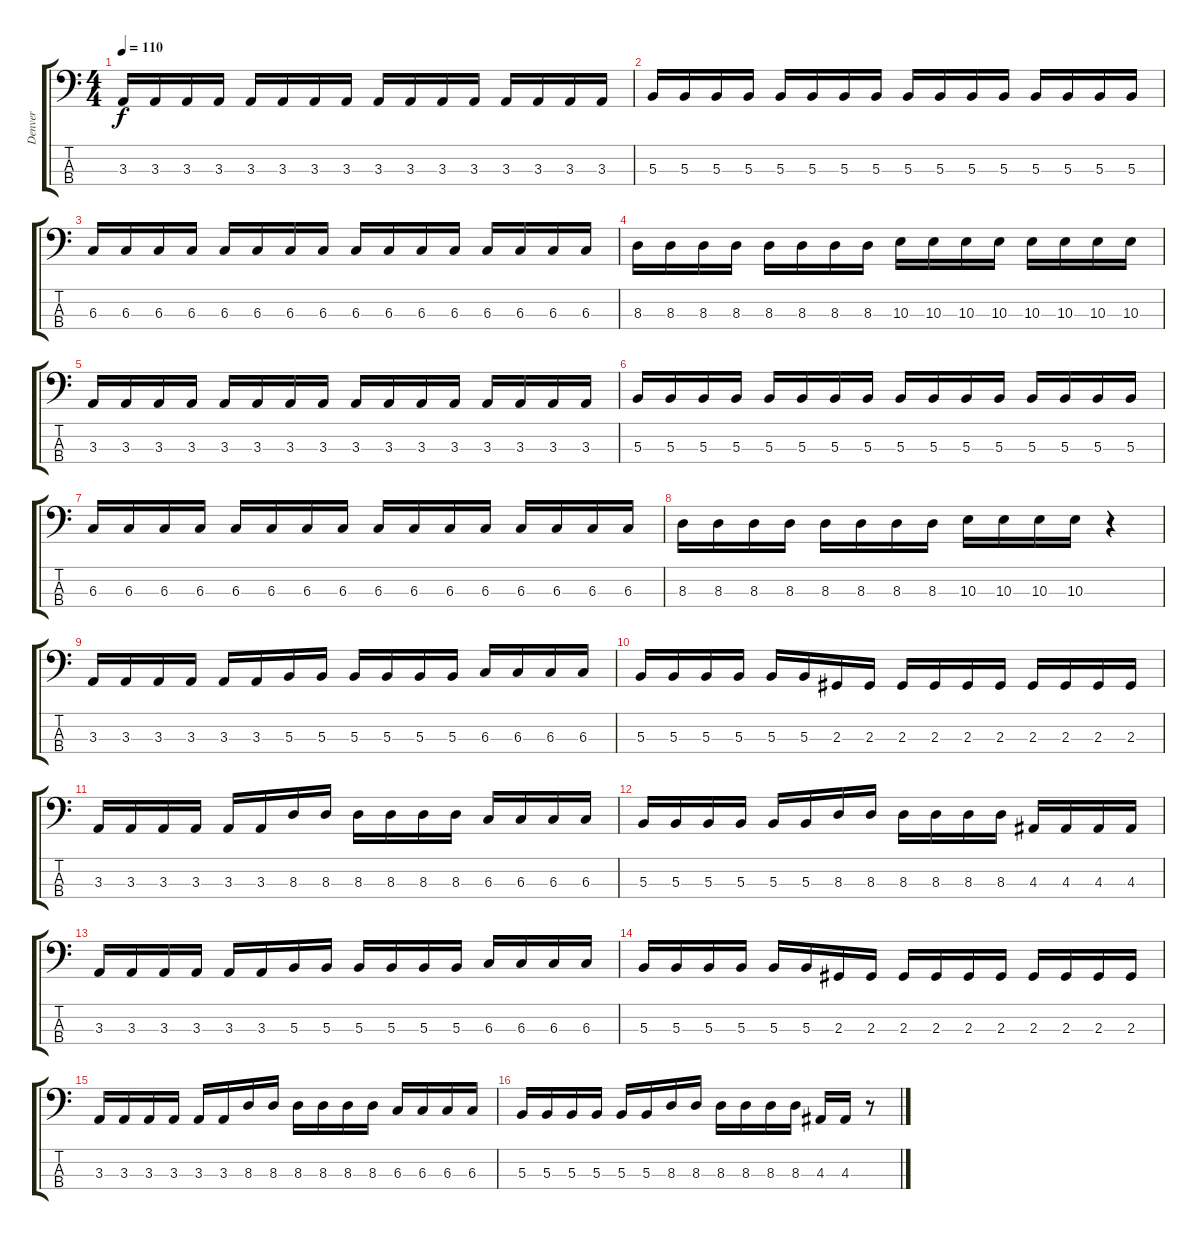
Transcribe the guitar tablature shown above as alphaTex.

\track ("Denver" "Denver") {instrument slapbass2}
\staff {score tabs}
\tuning (E2 B1 Gb1 B0) {hide}
\ts (4 4)
\tempo 110
\clef f4
\ks c
3.3.16{dy f} 3.3.16 3.3.16 3.3.16 3.3.16 3.3.16 3.3.16 3.3.16 3.3.16 3.3.16 3.3.16 3.3.16 3.3.16 3.3.16 3.3.16 3.3.16 |
5.3.16 5.3.16 5.3.16 5.3.16 5.3.16 5.3.16 5.3.16 5.3.16 5.3.16 5.3.16 5.3.16 5.3.16 5.3.16 5.3.16 5.3.16 5.3.16 |
6.3.16 6.3.16 6.3.16 6.3.16 6.3.16 6.3.16 6.3.16 6.3.16 6.3.16 6.3.16 6.3.16 6.3.16 6.3.16 6.3.16 6.3.16 6.3.16 |
8.3.16 8.3.16 8.3.16 8.3.16 8.3.16 8.3.16 8.3.16 8.3.16 10.3.16 10.3.16 10.3.16 10.3.16 10.3.16 10.3.16 10.3.16 10.3.16 |
3.3.16 3.3.16 3.3.16 3.3.16 3.3.16 3.3.16 3.3.16 3.3.16 3.3.16 3.3.16 3.3.16 3.3.16 3.3.16 3.3.16 3.3.16 3.3.16 |
5.3.16 5.3.16 5.3.16 5.3.16 5.3.16 5.3.16 5.3.16 5.3.16 5.3.16 5.3.16 5.3.16 5.3.16 5.3.16 5.3.16 5.3.16 5.3.16 |
6.3.16 6.3.16 6.3.16 6.3.16 6.3.16 6.3.16 6.3.16 6.3.16 6.3.16 6.3.16 6.3.16 6.3.16 6.3.16 6.3.16 6.3.16 6.3.16 |
8.3.16 8.3.16 8.3.16 8.3.16 8.3.16 8.3.16 8.3.16 8.3.16 10.3.16 10.3.16 10.3.16 10.3.16 r.4 |
3.3.16 3.3.16 3.3.16 3.3.16 3.3.16 3.3.16 5.3.16 5.3.16 5.3.16 5.3.16 5.3.16 5.3.16 6.3.16 6.3.16 6.3.16 6.3.16 |
5.3.16 5.3.16 5.3.16 5.3.16 5.3.16 5.3.16 2.3.16 2.3.16 2.3.16 2.3.16 2.3.16 2.3.16 2.3.16 2.3.16 2.3.16 2.3.16 |
3.3.16 3.3.16 3.3.16 3.3.16 3.3.16 3.3.16 8.3.16 8.3.16 8.3.16 8.3.16 8.3.16 8.3.16 6.3.16 6.3.16 6.3.16 6.3.16 |
5.3.16 5.3.16 5.3.16 5.3.16 5.3.16 5.3.16 8.3.16 8.3.16 8.3.16 8.3.16 8.3.16 8.3.16 4.3.16 4.3.16 4.3.16 4.3.16 |
3.3.16 3.3.16 3.3.16 3.3.16 3.3.16 3.3.16 5.3.16 5.3.16 5.3.16 5.3.16 5.3.16 5.3.16 6.3.16 6.3.16 6.3.16 6.3.16 |
5.3.16 5.3.16 5.3.16 5.3.16 5.3.16 5.3.16 2.3.16 2.3.16 2.3.16 2.3.16 2.3.16 2.3.16 2.3.16 2.3.16 2.3.16 2.3.16 |
3.3.16 3.3.16 3.3.16 3.3.16 3.3.16 3.3.16 8.3.16 8.3.16 8.3.16 8.3.16 8.3.16 8.3.16 6.3.16 6.3.16 6.3.16 6.3.16 |
5.3.16 5.3.16 5.3.16 5.3.16 5.3.16 5.3.16 8.3.16 8.3.16 8.3.16 8.3.16 8.3.16 8.3.16 4.3.16 4.3.16 r.8
